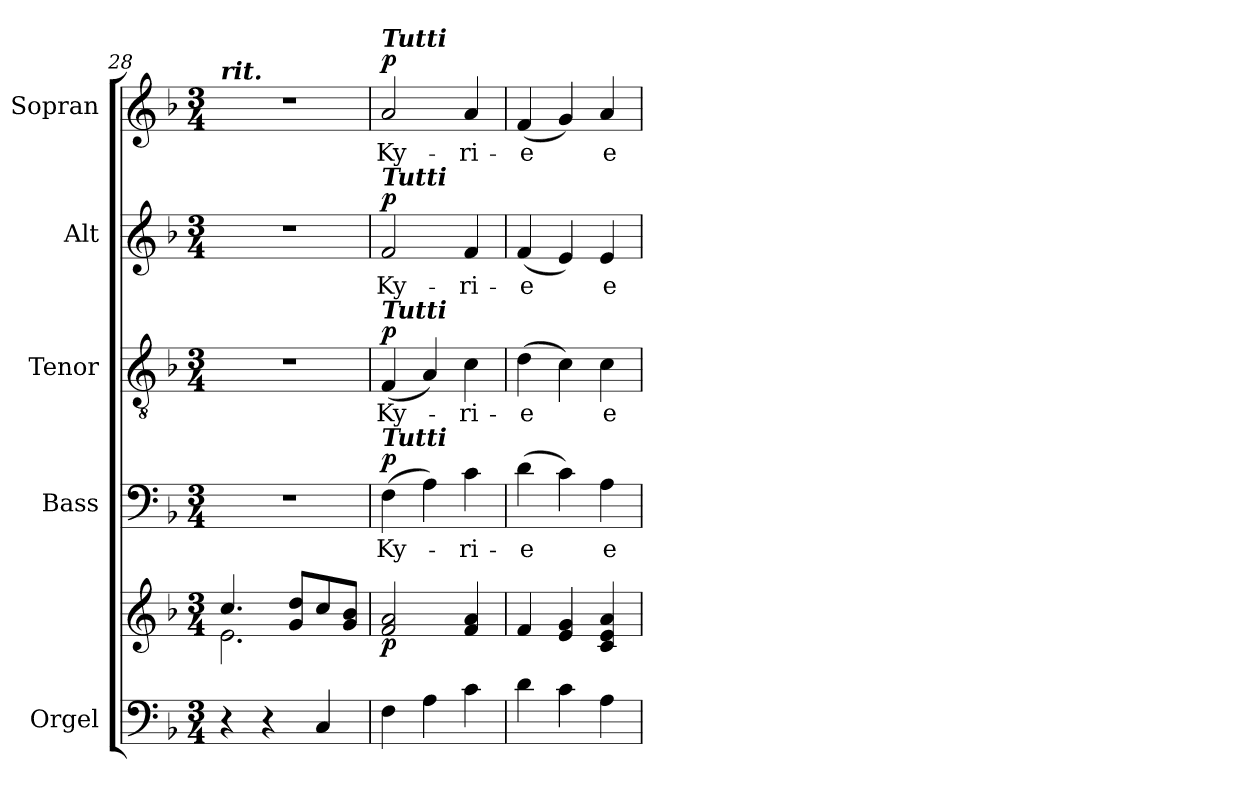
**kern	**kern	**dynam	**kern	**text	**dynam	**kern	**text	**dynam	**kern	**text	**dynam	**kern	**text	**dynam
*part5	*part5	*part5	*part4	*part4	*part4	*part3	*part3	*part3	*part2	*part2	*part2	*part1	*part1	*part1
*staff6	*staff5	*staff5/6	*staff4	*staff4	*staff4	*staff3	*staff3	*staff3	*staff2	*staff2	*staff2	*staff1	*staff1	*staff1
*I"Orgel	*	*	*I"Bass	*	*	*I"Tenor	*	*	*I"Alt	*	*	*I"Sopran	*	*
*I'Org.	*	*	*I'B.	*	*	*I'T.	*	*	*I'A.	*	*	*I'S.	*	*
*clefF4	*clefG2	*	*clefF4	*	*	*clefGv2	*	*	*clefG2	*	*	*clefG2	*	*
*k[b-]	*k[b-]	*	*k[b-]	*	*	*k[b-]	*	*	*k[b-]	*	*	*k[b-]	*	*
*F:	*F:	*	*F:	*	*	*F:	*	*	*F:	*	*	*F:	*	*
*M3/4	*M3/4	*	*M3/4	*	*	*M3/4	*	*	*M3/4	*	*	*M3/4	*	*
=28	=28	=28	=28	=28	=28	=28	=28	=28	=28	=28	=28	=28	=28	=28
*	*^	*	*	*	*	*	*	*	*	*	*	*	*	*
!	!	!	!	!	!	!	!	!	!	!	!	!	!LO:TX:a:Bi:t=rit.	!	!
4r	4.cc/	2.e\	.	2.r	.	.	2.r	.	.	2.r	.	.	2.r	.	.
4r	.	.	.	.	.	.	.	.	.	.	.	.	.	.	.
.	8g/ 8dd/L	.	.	.	.	.	.	.	.	.	.	.	.	.	.
4C/	8cc/	.	.	.	.	.	.	.	.	.	.	.	.	.	.
.	8g/ 8b-/J	.	.	.	.	.	.	.	.	.	.	.	.	.	.
*	*v	*v	*	*	*	*	*	*	*	*	*	*	*	*	*
=29	=29	=29	=29	=29	=29	=29	=29	=29	=29	=29	=29	=29	=29	=29
!	!	!	!	!	!	!	!	!	!	!	!	!LO:TX:a:Bi:t=Tutti	!	!
!	!	!	!	!	!	!	!	!	!LO:TX:a:Bi:t=Tutti	!	!	!	!	!
!	!	!	!	!	!	!LO:TX:a:Bi:t=Tutti	!	!	!	!	!	!	!	!
!	!	!	!LO:TX:a:Bi:t=Tutti	!	!	!	!	!	!	!	!	!	!	!
!	!	!LO:DY:b	!	!LO:LY:b	!LO:DY:a	!	!LO:LY:b	!LO:DY:a	!	!LO:LY:b	!LO:DY:a	!	!LO:LY:b	!LO:DY:a
4F\	2f/ 2a/	p	(>4F\	Ky-	p	(<4F/	Ky-	p	2f/	Ky-	p	2a/	Ky-	p
4A\	.	.	4A\)	.	.	4A/)	.	.	.	.	.	.	.	.
!	!	!	!	!LO:LY:b	!	!	!LO:LY:b	!	!	!LO:LY:b	!	!	!LO:LY:b	!
4c\	4f/ 4a/	.	4c\	-ri-	.	4c\	-ri-	.	4f/	-ri-	.	4a/	-ri-	.
=30	=30	=30	=30	=30	=30	=30	=30	=30	=30	=30	=30	=30	=30	=30
!	!	!	!	!LO:LY:b	!	!	!LO:LY:b	!	!	!LO:LY:b	!	!	!LO:LY:b	!
4d\	4f/	.	(>4d\	-e	.	(>4d\	-e	.	(<4f/	-e	.	(<4f/	-e	.
4c\	4e/ 4g/	.	4c\)	.	.	4c\)	.	.	4e/)	.	.	4g/)	.	.
!	!	!	!	!LO:LY:b	!	!	!LO:LY:b	!	!	!LO:LY:b	!	!	!LO:LY:b	!
4A\	4c/ 4e/ 4a/	.	4A\	e-	.	4c\	e-	.	4e/	e-	.	4a/	e-	.
=	=	=	=	=	=	=	=	=	=	=	=	=	=	=
*-	*-	*-	*-	*-	*-	*-	*-	*-	*-	*-	*-	*-	*-	*-
